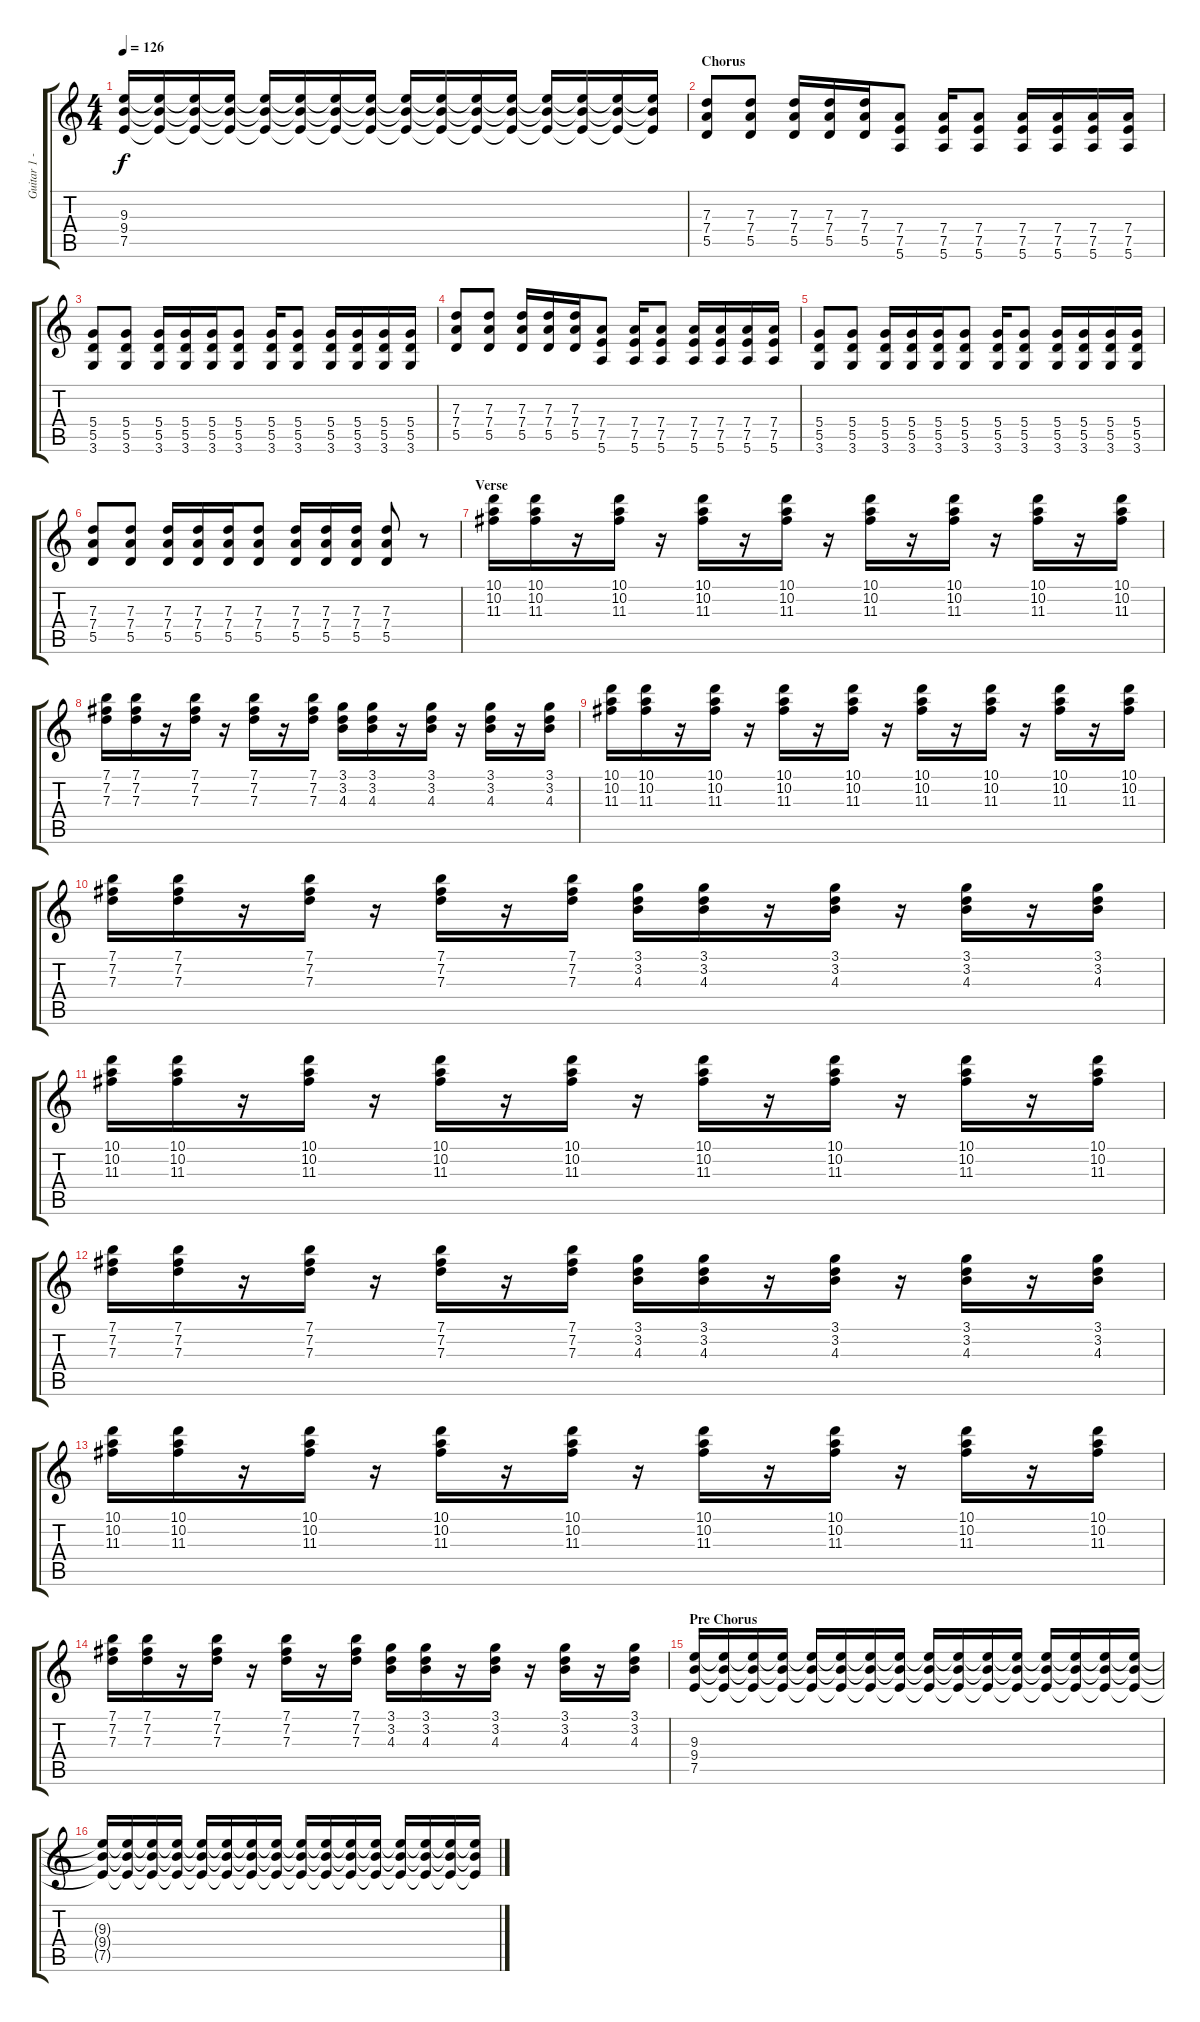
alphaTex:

\track ("Guitar 1 - Mathias" "Guitar 1 -") {instrument distortionguitar}
\staff {score tabs}
\tuning (E4 B3 G3 D3 A2 E2) {hide}
\ts (4 4)
\tempo 126
\clef g2
\ks c
(9.3{t} 9.4{t} 7.5{t}).16{dy f} (9.3{t} 9.4{t} 7.5{t}).16 (9.3{t} 9.4{t} 7.5{t}).16 (9.3{t} 9.4{t} 7.5{t}).16 (9.3{t} 9.4{t} 7.5{t}).16 (9.3{t} 9.4{t} 7.5{t}).16 (9.3{t} 9.4{t} 7.5{t}).16 (9.3{t} 9.4{t} 7.5{t}).16 (9.3{t} 9.4{t} 7.5{t}).16 (9.3{t} 9.4{t} 7.5{t}).16 (9.3{t} 9.4{t} 7.5{t}).16 (9.3{t} 9.4{t} 7.5{t}).16 (9.3{t} 9.4{t} 7.5{t}).16 (9.3{t} 9.4{t} 7.5{t}).16 (9.3{t} 9.4{t} 7.5{t}).16 (9.3{t} 9.4{t} 7.5{t}).16 |
\section ("" "Chorus")
(7.3 7.4 5.5).8 (7.3 7.4 5.5).8 (7.3 7.4 5.5).16 (7.3 7.4 5.5).16 (7.3 7.4 5.5).16 (7.4 7.5 5.6).8 (7.4 7.5 5.6).16 (7.4 7.5 5.6).8 (7.4 7.5 5.6).16 (7.4 7.5 5.6).16 (7.4 7.5 5.6).16 (7.4 7.5 5.6).16 |
(5.4 5.5 3.6).8 (5.4 5.5 3.6).8 (5.4 5.5 3.6).16 (5.4 5.5 3.6).16 (5.4 5.5 3.6).16 (5.4 5.5 3.6).8 (5.4 5.5 3.6).16 (5.4 5.5 3.6).8 (5.4 5.5 3.6).16 (5.4 5.5 3.6).16 (5.4 5.5 3.6).16 (5.4 5.5 3.6).16 |
(7.3 7.4 5.5).8 (7.3 7.4 5.5).8 (7.3 7.4 5.5).16 (7.3 7.4 5.5).16 (7.3 7.4 5.5).16 (7.4 7.5 5.6).8 (7.4 7.5 5.6).16 (7.4 7.5 5.6).8 (7.4 7.5 5.6).16 (7.4 7.5 5.6).16 (7.4 7.5 5.6).16 (7.4 7.5 5.6).16 |
(5.4 5.5 3.6).8 (5.4 5.5 3.6).8 (5.4 5.5 3.6).16 (5.4 5.5 3.6).16 (5.4 5.5 3.6).16 (5.4 5.5 3.6).8 (5.4 5.5 3.6).16 (5.4 5.5 3.6).8 (5.4 5.5 3.6).16 (5.4 5.5 3.6).16 (5.4 5.5 3.6).16 (5.4 5.5 3.6).16 |
(7.3 7.4 5.5).8 (7.3 7.4 5.5).8 (7.3 7.4 5.5).16 (7.3 7.4 5.5).16 (7.3 7.4 5.5).16 (7.3 7.4 5.5).8 (7.3 7.4 5.5).16 (7.3 7.4 5.5).16 (7.3 7.4 5.5).16 (7.3 7.4 5.5).8 r.8 |
\section ("" "Verse")
(10.1 10.2 11.3).16 (10.1 10.2 11.3).16 r.16 (10.1 10.2 11.3).16 r.16 (10.1 10.2 11.3).16 r.16 (10.1 10.2 11.3).16 r.16 (10.1 10.2 11.3).16 r.16 (10.1 10.2 11.3).16 r.16 (10.1 10.2 11.3).16 r.16 (10.1 10.2 11.3).16 |
(7.1 7.2 7.3).16 (7.1 7.2 7.3).16 r.16 (7.1 7.2 7.3).16 r.16 (7.1 7.2 7.3).16 r.16 (7.1 7.2 7.3).16 (3.1 3.2 4.3).16 (3.1 3.2 4.3).16 r.16 (3.1 3.2 4.3).16 r.16 (3.1 3.2 4.3).16 r.16 (3.1 3.2 4.3).16 |
(10.1 10.2 11.3).16 (10.1 10.2 11.3).16 r.16 (10.1 10.2 11.3).16 r.16 (10.1 10.2 11.3).16 r.16 (10.1 10.2 11.3).16 r.16 (10.1 10.2 11.3).16 r.16 (10.1 10.2 11.3).16 r.16 (10.1 10.2 11.3).16 r.16 (10.1 10.2 11.3).16 |
(7.1 7.2 7.3).16 (7.1 7.2 7.3).16 r.16 (7.1 7.2 7.3).16 r.16 (7.1 7.2 7.3).16 r.16 (7.1 7.2 7.3).16 (3.1 3.2 4.3).16 (3.1 3.2 4.3).16 r.16 (3.1 3.2 4.3).16 r.16 (3.1 3.2 4.3).16 r.16 (3.1 3.2 4.3).16 |
(10.1 10.2 11.3).16 (10.1 10.2 11.3).16 r.16 (10.1 10.2 11.3).16 r.16 (10.1 10.2 11.3).16 r.16 (10.1 10.2 11.3).16 r.16 (10.1 10.2 11.3).16 r.16 (10.1 10.2 11.3).16 r.16 (10.1 10.2 11.3).16 r.16 (10.1 10.2 11.3).16 |
(7.1 7.2 7.3).16 (7.1 7.2 7.3).16 r.16 (7.1 7.2 7.3).16 r.16 (7.1 7.2 7.3).16 r.16 (7.1 7.2 7.3).16 (3.1 3.2 4.3).16 (3.1 3.2 4.3).16 r.16 (3.1 3.2 4.3).16 r.16 (3.1 3.2 4.3).16 r.16 (3.1 3.2 4.3).16 |
(10.1 10.2 11.3).16 (10.1 10.2 11.3).16 r.16 (10.1 10.2 11.3).16 r.16 (10.1 10.2 11.3).16 r.16 (10.1 10.2 11.3).16 r.16 (10.1 10.2 11.3).16 r.16 (10.1 10.2 11.3).16 r.16 (10.1 10.2 11.3).16 r.16 (10.1 10.2 11.3).16 |
(7.1 7.2 7.3).16 (7.1 7.2 7.3).16 r.16 (7.1 7.2 7.3).16 r.16 (7.1 7.2 7.3).16 r.16 (7.1 7.2 7.3).16 (3.1 3.2 4.3).16 (3.1 3.2 4.3).16 r.16 (3.1 3.2 4.3).16 r.16 (3.1 3.2 4.3).16 r.16 (3.1 3.2 4.3).16 |
\section ("" "Pre Chorus")
(9.3 9.4 7.5).16 (9.3{t} 9.4{t} 7.5{t}).16 (9.3{t} 9.4{t} 7.5{t}).16 (9.3{t} 9.4{t} 7.5{t}).16 (9.3{t} 9.4{t} 7.5{t}).16 (9.3{t} 9.4{t} 7.5{t}).16 (9.3{t} 9.4{t} 7.5{t}).16 (9.3{t} 9.4{t} 7.5{t}).16 (9.3{t} 9.4{t} 7.5{t}).16 (9.3{t} 9.4{t} 7.5{t}).16 (9.3{t} 9.4{t} 7.5{t}).16 (9.3{t} 9.4{t} 7.5{t}).16 (9.3{t} 9.4{t} 7.5{t}).16 (9.3{t} 9.4{t} 7.5{t}).16 (9.3{t} 9.4{t} 7.5{t}).16 (9.3{t} 9.4{t} 7.5{t}).16 |
(9.3{t} 9.4{t} 7.5{t}).16 (9.3{t} 9.4{t} 7.5{t}).16 (9.3{t} 9.4{t} 7.5{t}).16 (9.3{t} 9.4{t} 7.5{t}).16 (9.3{t} 9.4{t} 7.5{t}).16 (9.3{t} 9.4{t} 7.5{t}).16 (9.3{t} 9.4{t} 7.5{t}).16 (9.3{t} 9.4{t} 7.5{t}).16 (9.3{t} 9.4{t} 7.5{t}).16 (9.3{t} 9.4{t} 7.5{t}).16 (9.3{t} 9.4{t} 7.5{t}).16 (9.3{t} 9.4{t} 7.5{t}).16 (9.3{t} 9.4{t} 7.5{t}).16 (9.3{t} 9.4{t} 7.5{t}).16 (9.3{t} 9.4{t} 7.5{t}).16 (9.3{t} 9.4{t} 7.5{t}).16
